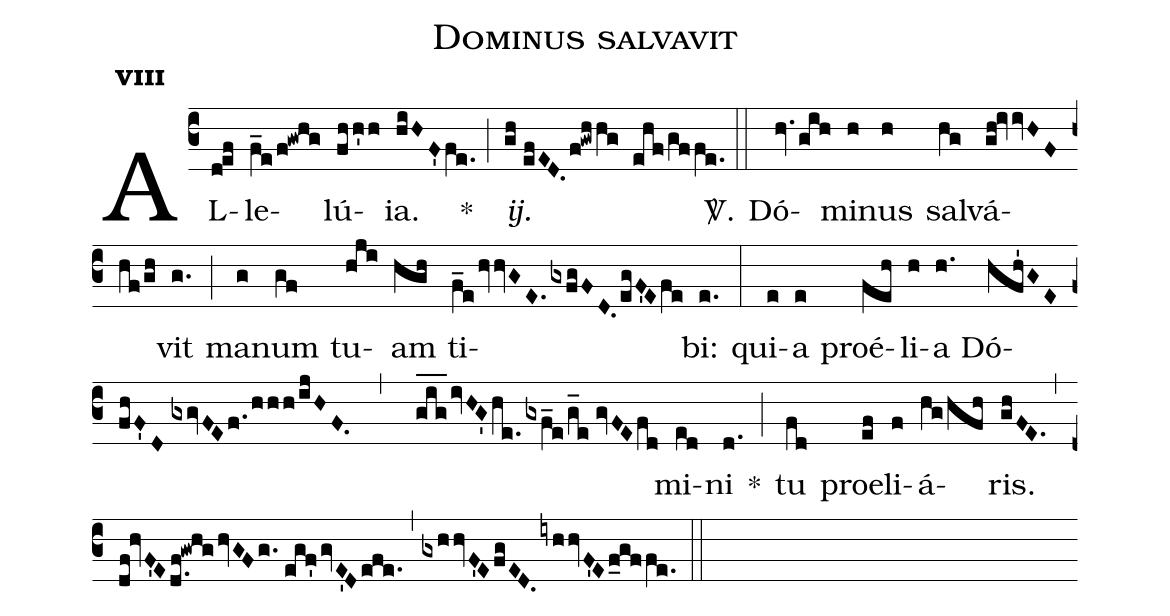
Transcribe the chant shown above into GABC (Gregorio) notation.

name:Dominus salvavit;
mode:8;
office-part:Alleluia;
%%
(c3) AL(d!ef)le(f_e/f!gwhg)lú(fhh'h)ia.(hiHF'/fe.) *(;) <i>ij.</i>(gh//efED./f!gwhhg ehf/gffe.) <sp>V/</sp>.(::) Dó(hv./gih)mi(h)nus(h) sal(hg)vá(gh!ivvHF/hf/gh)vit(g.) (;) ma(g)num(gf) tu(hji)am(hgh) ti(f_e/hvvGE./gxfgFD./egF'E/fe)bi:(e.) (:) qui(e)a(e) proé(feh)li(h)a(h.) Dó(hfh'GE//fhF'D//gxgvFE/f./hhh/ijHF. , gig___/ivHG'/he./gxf_e/g_e//gvFE/fd)mi(ed)ni(d.) *(;) tu(fd) proe(ef)li(f)á(hg/hfh)ris.(ghFE.) (,) (df!hvF'E/d.f!gwhg/hvGFg.//egf'/gvE'D/efe.) (,) (gxhhvF'E/fgED./iyhhvF'E/f_gffe.) (::)
